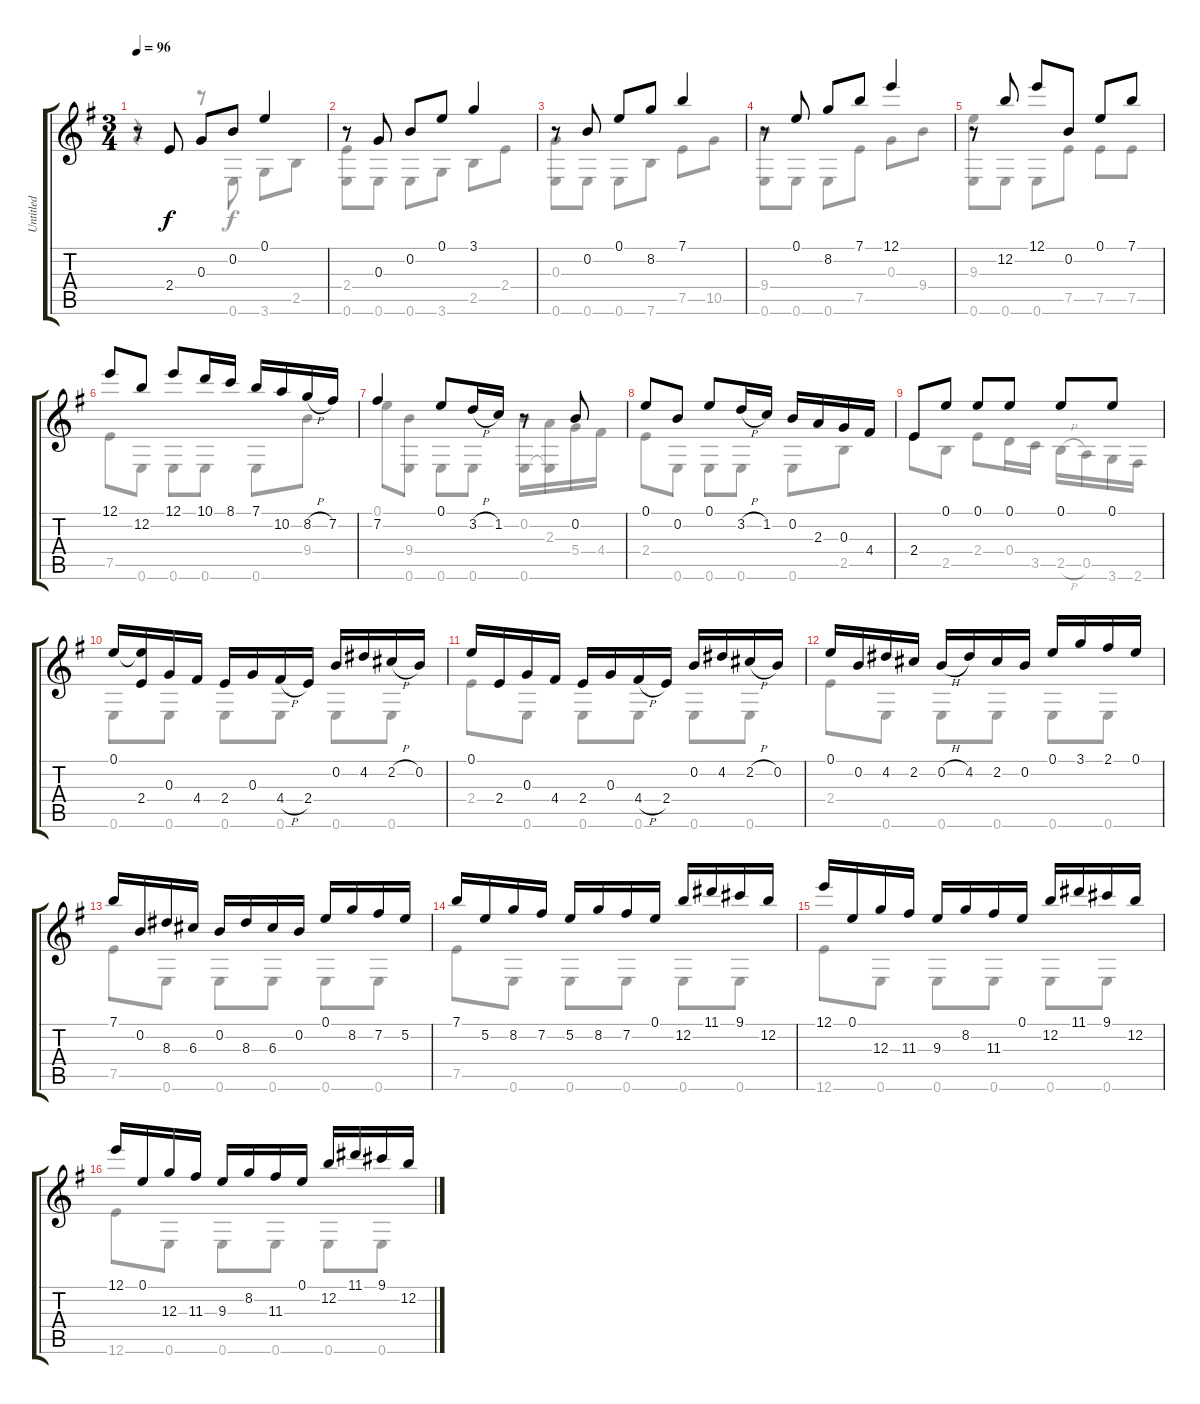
\track ("Untitled" "Untitled") {instrument acousticguitarnylon}
\staff {score tabs}
\tuning (E4 B3 G3 D3 A2 E2) {hide}
\voice
\ts (3 4)
\tempo 96
\clef g2
\ks g
r.8{dy f instrument acousticguitarnylon} 2.4.8 0.3.8 0.2.8 0.1.4 |
r.8 0.3.8 0.2.8 0.1.8 3.1.4 |
r.8 0.2.8 0.1.8 8.2.8 7.1.4 |
r.8 0.1.8 8.2.8 7.1.8 12.1.4 |
r.8 12.2.8 12.1.8 0.2.8 0.1.8 7.1.8 |
12.1.8 12.2.8 12.1.8 10.1.16 8.1.16 7.1.16 10.2.16 8.2{h}.16 7.2.16 |
7.2.4 0.1.8 3.2{h}.16 1.2.16 r.8 0.2.8 |
0.1.8 0.2.8 0.1.8 3.2{h}.16 1.2.16 0.2.16 2.3.16 0.3.16 4.4.16 |
2.4.8 0.1.8 0.1.8 0.1.8 0.1.8 0.1.8 |
0.1.16 (0.1{t} 2.4).16 0.3.16 4.4.16 2.4.16 0.3.16 4.4{h}.16 2.4.16 0.2.16 4.2.16 2.2{h}.16 0.2.16 |
0.1.16 2.4.16 0.3.16 4.4.16 2.4.16 0.3.16 4.4{h}.16 2.4.16 0.2.16 4.2.16 2.2{h}.16 0.2.16 |
0.1.16 0.2.16 4.2.16 2.2.16 0.2{h}.16 4.2.16 2.2.16 0.2.16 0.1.16 3.1.16 2.1.16 0.1.16 |
7.1.16 0.2.16 8.3.16 6.3.16 0.2.16 8.3.16 6.3.16 0.2.16 0.1.16 8.2.16 7.2.16 5.2.16 |
7.1.16 5.2.16 8.2.16 7.2.16 5.2.16 8.2.16 7.2.16 0.1.16 12.2.16 11.1.16 9.1.16 12.2.16 |
12.1.16 0.1.16 12.3.16 11.3.16 9.3.16 8.2.16 11.3.16 0.1.16 12.2.16 11.1.16 9.1.16 12.2.16 |
12.1.16 0.1.16 12.3.16 11.3.16 9.3.16 8.2.16 11.3.16 0.1.16 12.2.16 11.1.16 9.1.16 12.2.16
\voice
\clef g2
\ottava regular
\simile none
\ks g
r.4{dy f} r.8 0.6.8 3.6.8 2.5.8 |
(2.4 0.6).8 0.6.8 0.6.8 3.6.8 2.5.8 2.4.8 |
(0.3 0.6).8 0.6.8 0.6.8 7.6.8 7.5.8 10.5.8 |
(9.4 0.6).8 0.6.8 0.6.8 7.5.8 0.3.8 9.4.8 |
(9.3 0.6).8 0.6.8 0.6.8 7.5.8 7.5.8 7.5.8 |
7.5.8 0.6.8 0.6.8 0.6.8 0.6.8 9.4.8 |
0.1.8 (9.4 0.6).8 0.6.8 0.6.8 (0.2 0.6).16 (2.3 0.6{t}).16 5.4.16 4.4.16 |
2.4.8 0.6.8 0.6.8 0.6.8 0.6.8 2.5.8 |
2.4.8 2.5.8 2.4.8 0.4.16 3.5.16 2.5{h}.16 0.5.16 3.6.16 2.6.16 |
0.6.8 0.6.8 0.6.8 0.6.8 0.6.8 0.6.8 |
2.4.8 0.6.8 0.6.8 0.6.8 0.6.8 0.6.8 |
2.4.8 0.6.8 0.6.8 0.6.8 0.6.8 0.6.8 |
7.5.8 0.6.8 0.6.8 0.6.8 0.6.8 0.6.8 |
7.5.8 0.6.8 0.6.8 0.6.8 0.6.8 0.6.8 |
12.6.8 0.6.8 0.6.8 0.6.8 0.6.8 0.6.8 |
12.6.8 0.6.8 0.6.8 0.6.8 0.6.8 0.6.8
